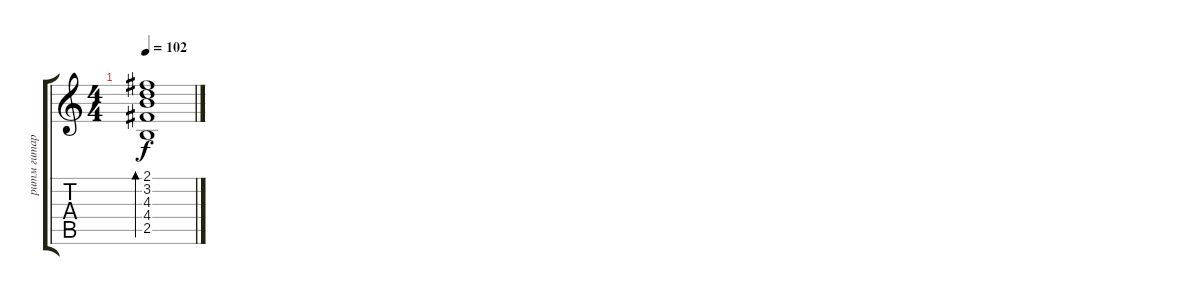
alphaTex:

\track ("ритм гитара" "ритм гитар") {instrument acousticguitarsteel}
\staff {score tabs}
\tuning (E4 B3 G3 D3 A2 E2) {hide}
\ts (4 4)
\tempo 102
\clef g2
\ks c
(2.1 3.2 4.3 4.4 2.5).1{bd 240 dy f}
